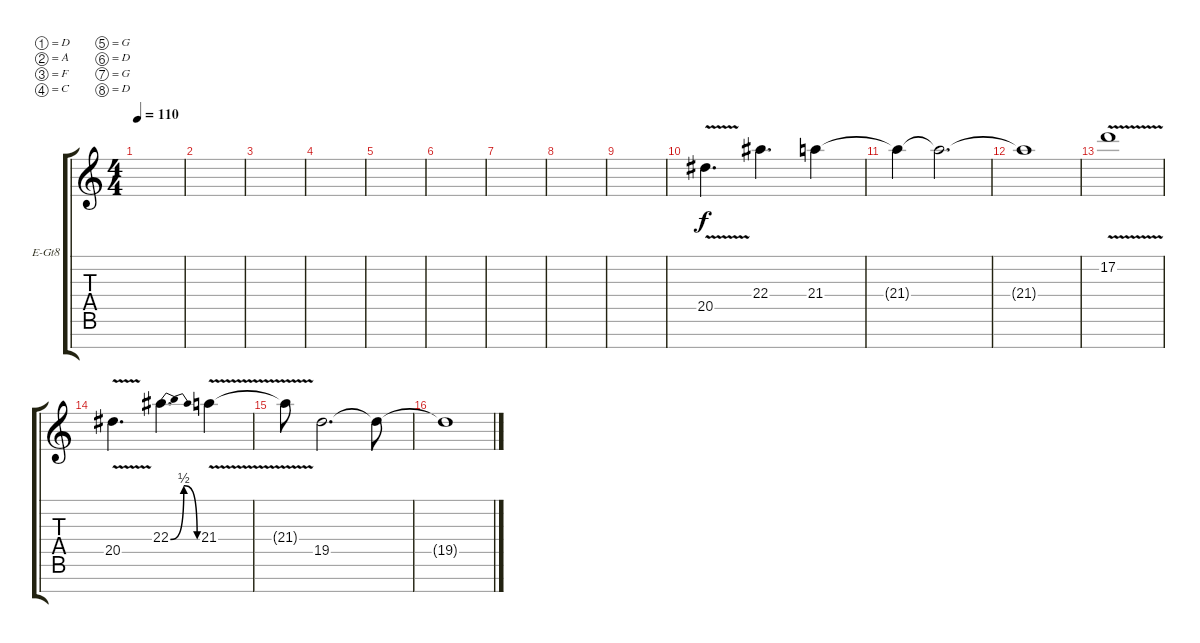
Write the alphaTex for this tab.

\bracketExtendMode groupsimilarinstruments
\firstSystemTrackNameOrientation horizontal
\otherSystemsTrackNameOrientation horizontal
\track ("Tape Delay" "E-Gt8") {instrument overdrivenguitar}
\staff {score tabs}
\tuning (D4 A3 F3 C3 G2 D2 G1 D1)
\ts (4 4)
\tempo 110
\clef g2
\ks c
|
|
|
|
|
|
|
|
|
20.5{v}.4{d} 22.4.4{d} 21.4.4 |
21.4{t}.4 21.4{t}.2{d} |
21.4{t}.1 |
17.2{v}.1 |
20.5{v}.4{d} 22.4{be (bendrelease 16.2 0 24.599999999999998 2 33 2 40.8 0)}.4{d} 21.4{v}.4 |
21.4{v t}.8 19.5.2{d} 19.5{t}.8 |
19.5{t}.1
